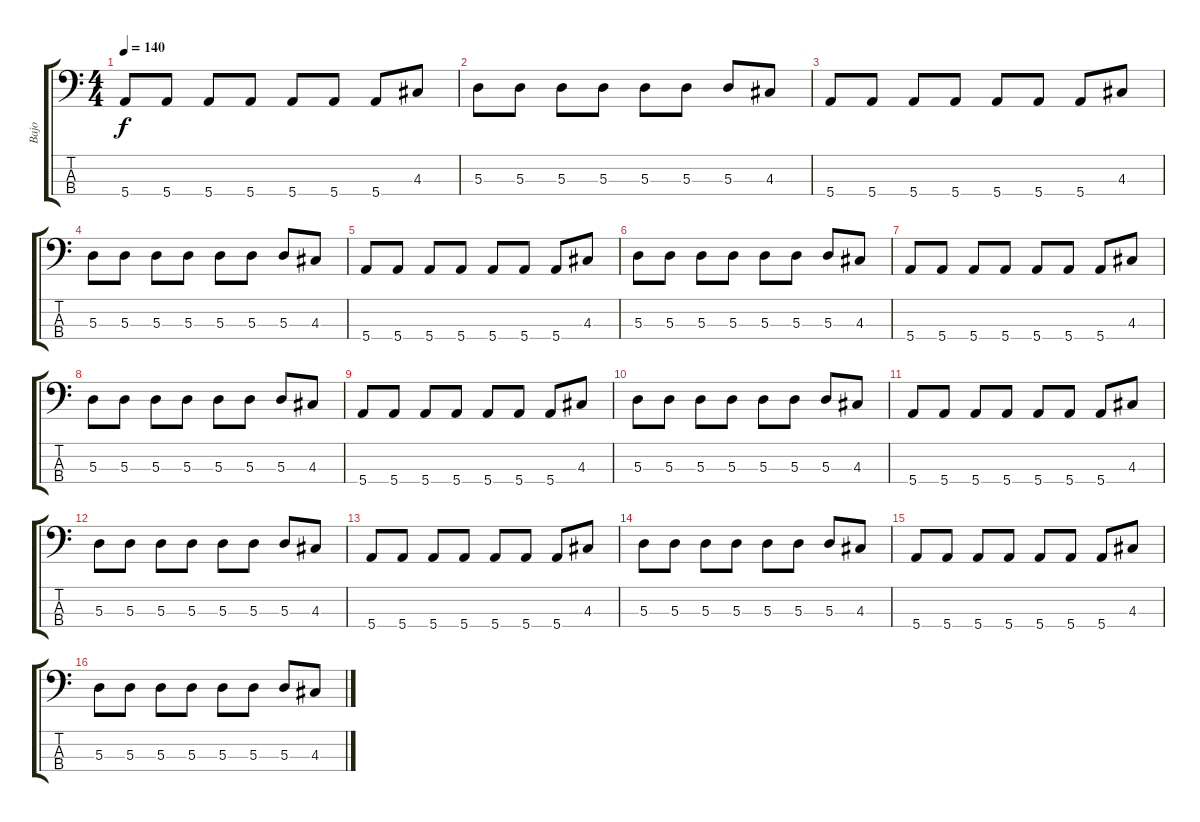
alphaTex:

\track ("Bajo" "Bajo") {instrument electricbassfinger}
\staff {score tabs}
\tuning (G2 D2 A1 E1) {hide}
\ts (4 4)
\tempo 140
\clef f4
\ks c
5.4.8{dy f} 5.4.8 5.4.8 5.4.8 5.4.8 5.4.8 5.4.8 4.3.8 |
5.3.8 5.3.8 5.3.8 5.3.8 5.3.8 5.3.8 5.3.8 4.3.8 |
5.4.8 5.4.8 5.4.8 5.4.8 5.4.8 5.4.8 5.4.8 4.3.8 |
5.3.8 5.3.8 5.3.8 5.3.8 5.3.8 5.3.8 5.3.8 4.3.8 |
5.4.8 5.4.8 5.4.8 5.4.8 5.4.8 5.4.8 5.4.8 4.3.8 |
5.3.8 5.3.8 5.3.8 5.3.8 5.3.8 5.3.8 5.3.8 4.3.8 |
5.4.8 5.4.8 5.4.8 5.4.8 5.4.8 5.4.8 5.4.8 4.3.8 |
5.3.8 5.3.8 5.3.8 5.3.8 5.3.8 5.3.8 5.3.8 4.3.8 |
5.4.8 5.4.8 5.4.8 5.4.8 5.4.8 5.4.8 5.4.8 4.3.8 |
5.3.8 5.3.8 5.3.8 5.3.8 5.3.8 5.3.8 5.3.8 4.3.8 |
5.4.8 5.4.8 5.4.8 5.4.8 5.4.8 5.4.8 5.4.8 4.3.8 |
5.3.8 5.3.8 5.3.8 5.3.8 5.3.8 5.3.8 5.3.8 4.3.8 |
5.4.8 5.4.8 5.4.8 5.4.8 5.4.8 5.4.8 5.4.8 4.3.8 |
5.3.8 5.3.8 5.3.8 5.3.8 5.3.8 5.3.8 5.3.8 4.3.8 |
5.4.8 5.4.8 5.4.8 5.4.8 5.4.8 5.4.8 5.4.8 4.3.8 |
5.3.8 5.3.8 5.3.8 5.3.8 5.3.8 5.3.8 5.3.8 4.3.8
